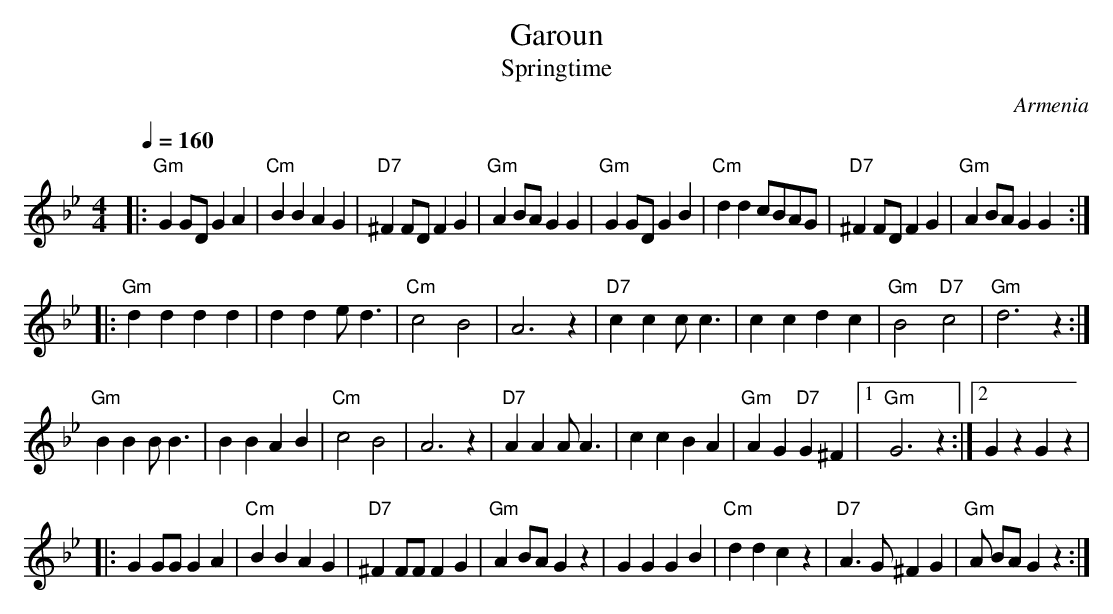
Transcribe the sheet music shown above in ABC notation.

X:1
T:Garoun
T:Springtime
O:Armenia
L:1/8
M:4/4
Q:1/4=160
K:Gm
|:"Gm" G2 GD G2 A2|"Cm" B2 B2 A2 G2 |"D7" ^F2 FD F2 G2      |"Gm" A2 BA G2 G2 |\
  "Gm" G2 GD G2 B2|"Cm" d2 d2 cBAG  |"D7" ^F2 FD F2 G2      |"Gm" A2 BA G2 G2 :|
|:"Gm" d2 d2 d2 d2| d2 d2 e d3      |"Cm" c4 B4             | A6 z2           |\
  "D7" c2 c2 c c3 | c2 c2 d2 c2     | "Gm" B4 "D7" c4       | "Gm" d6 z2      :|
  "Gm"B2 B2 B B3  | B2 B2 A2 B2     |"Cm" c4 B4             | A6 z2           |\
  "D7" A2 A2 A A3 | c2 c2 B2 A2     | "Gm" A2 G2 "D7" G2 ^F2|[1 "Gm" G6 z2    :|[2 G2 z2 G2 z2|
|:G2 GG G2 A2     |"Cm" B2 B2 A2 G2 |"D7" ^F2 FF F2 G2      |"Gm" A2 BA G2 z2 |\
  G2 G2 G2 B2     | "Cm" d2 d2 c2 z2|"D7" A3 G ^F2 G2       |"Gm" A BA G2 z2  :|
